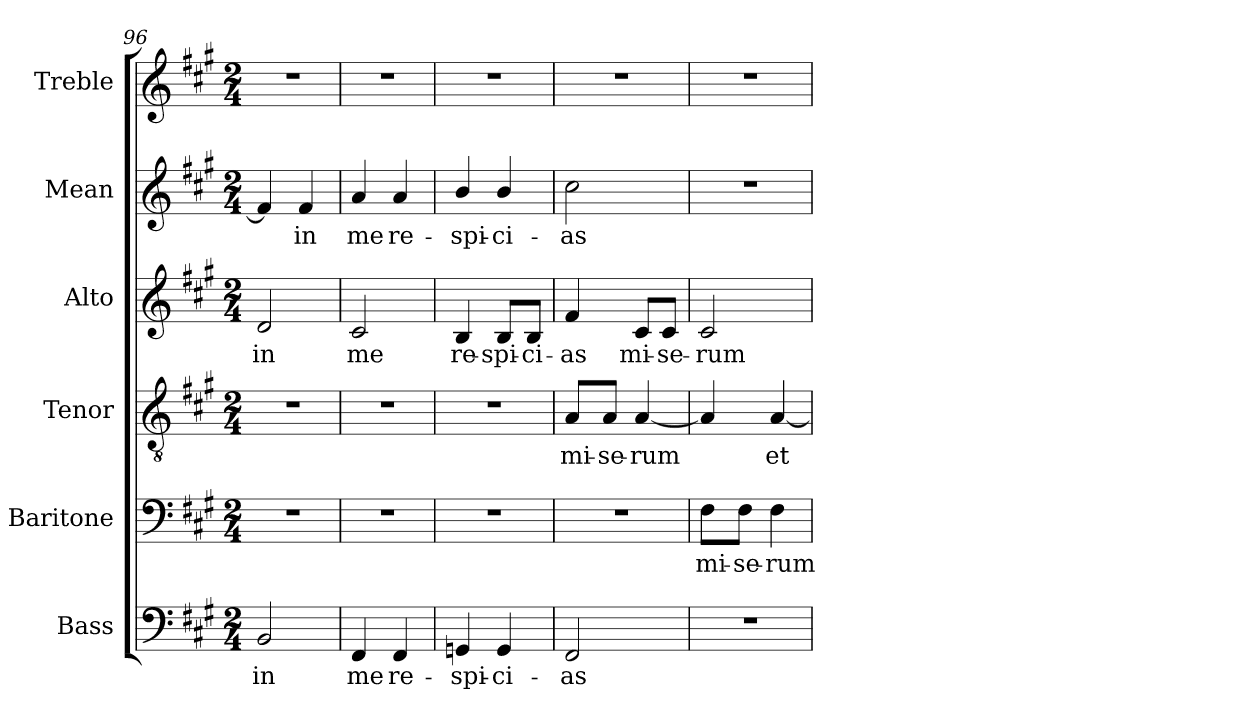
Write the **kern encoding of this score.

**kern	**text	**kern	**text	**kern	**text	**kern	**text	**kern	**text	**kern
*part6	*part6	*part5	*part5	*part4	*part4	*part3	*part3	*part2	*part2	*part1
*staff6	*staff6	*staff5	*staff5	*staff4	*staff4	*staff3	*staff3	*staff2	*staff2	*staff1
*I"Bass	*	*I"Baritone	*	*I"Tenor	*	*I"Alto	*	*I"Mean	*	*I"Treble
*I'B.	*	*I'Bar.	*	*I'T.	*	*I'A.	*	*I'M.	*	*I'Tr.
*clefF4	*	*clefF4	*	*clefGv2	*	*clefG2	*	*clefG2	*	*clefG2
*	*	*	*	*ITrd7c12	*	*	*	*	*	*
*k[f#c#g#]	*	*k[f#c#g#]	*	*k[f#c#g#]	*	*k[f#c#g#]	*	*k[f#c#g#]	*	*k[f#c#g#]
*A:	*	*A:	*	*A:	*	*A:	*	*A:	*	*A:
*M2/4	*	*M2/4	*	*M2/4	*	*M2/4	*	*M2/4	*	*M2/4
=96	=96	=96	=96	=96	=96	=96	=96	=96	=96	=96
!	!LO:LY:b:color=#000000	!LO:N:vis=1	!	!LO:N:vis=1	!	!	!	!	!	!
!	!	!	!	!	!	!	!LO:LY:b:color=#000000	!	!	!LO:N:vis=1
2BBi/	in	2r	.	2r	.	2di/	in	4f#i/]	.	2r
!	!	!	!	!	!	!	!	!	!LO:LY:b:color=#000000	!
.	.	.	.	.	.	.	.	4f#i/	in	.
=97	=97	=97	=97	=97	=97	=97	=97	=97	=97	=97
!	!LO:LY:b:color=#000000	!LO:N:vis=1	!	!LO:N:vis=1	!	!	!	!	!	!
!	!	!	!	!	!	!	!LO:LY:b:color=#000000	!	!	!
!	!	!	!	!	!	!	!	!	!LO:LY:b:color=#000000	!LO:N:vis=1
4FF#i/	me	2r	.	2r	.	2c#i/	me	4ai/	me	2r
!	!LO:LY:b:color=#000000	!	!	!	!	!	!	!	!	!
!	!	!	!	!	!	!	!	!	!LO:LY:b:color=#000000	!
4FF#i/	re-	.	.	.	.	.	.	4ai/	re-	.
=98	=98	=98	=98	=98	=98	=98	=98	=98	=98	=98
!	!LO:LY:b:color=#000000	!LO:N:vis=1	!	!LO:N:vis=1	!	!	!	!	!	!
!	!	!	!	!	!	!	!LO:LY:b:color=#000000	!	!	!
!	!	!	!	!	!	!	!	!	!LO:LY:b:color=#000000	!LO:N:vis=1
4GGni/	-spi-	2r	.	2r	.	4Bi/	re-	4bi/	-spi-	2r
!	!LO:LY:b:color=#000000	!	!	!	!	!	!	!	!	!
!	!	!	!	!	!	!	!LO:LY:b:color=#000000	!	!	!
!	!	!	!	!	!	!	!	!	!LO:LY:b:color=#000000	!
4GGi/	-ci-	.	.	.	.	8Bi/L	-spi-	4bi/	-ci-	.
!	!	!	!	!	!	!	!LO:LY:b:color=#000000	!	!	!
.	.	.	.	.	.	8Bi/J	-ci-	.	.	.
!!LO:PB:g=z
=99	=99	=99	=99	=99	=99	=99	=99	=99	=99	=99
!	!LO:LY:b:color=#000000	!LO:N:vis=1	!	!	!	!	!	!	!	!
!	!	!	!	!	!LO:LY:b:color=#000000	!	!	!	!	!
!	!	!	!	!	!	!	!LO:LY:b:color=#000000	!	!	!
!	!	!	!	!	!	!	!	!	!LO:LY:b:color=#000000	!LO:N:vis=1
2FF#i/	-as	2r	.	8AAi/L	mi-	4f#i/	-as	2cc#i\	-as	2r
!	!	!	!	!	!LO:LY:b:color=#000000	!	!	!	!	!
.	.	.	.	8AAi/J	-se-	.	.	.	.	.
!	!	!	!	!	!LO:LY:b:color=#000000	!	!	!	!	!
!	!	!	!	!	!	!	!LO:LY:b:color=#000000	!	!	!
.	.	.	.	[4AAi/	-rum	8c#i/L	mi-	.	.	.
!	!	!	!	!	!	!	!LO:LY:b:color=#000000	!	!	!
.	.	.	.	.	.	8c#i/J	-se-	.	.	.
=100	=100	=100	=100	=100	=100	=100	=100	=100	=100	=100
!LO:N:vis=1	!	!	!	!	!	!	!	!	!	!
!	!	!	!LO:LY:b:color=#000000	!	!	!	!	!	!	!
!	!	!	!	!	!	!	!LO:LY:b:color=#000000	!LO:N:vis=1	!	!LO:N:vis=1
2r	.	8F#i\L	mi-	4AAi/]	.	2c#i/	-rum	2r	.	2r
!	!	!	!LO:LY:b:color=#000000	!	!	!	!	!	!	!
.	.	8F#i\J	-se-	.	.	.	.	.	.	.
!	!	!	!LO:LY:b:color=#000000	!	!	!	!	!	!	!
!	!	!	!	!	!LO:LY:b:color=#000000	!	!	!	!	!
.	.	4F#i\	-rum	[4AAi/	et	.	.	.	.	.
=	=	=	=	=	=	=	=	=	=	=
*-	*-	*-	*-	*-	*-	*-	*-	*-	*-	*-
